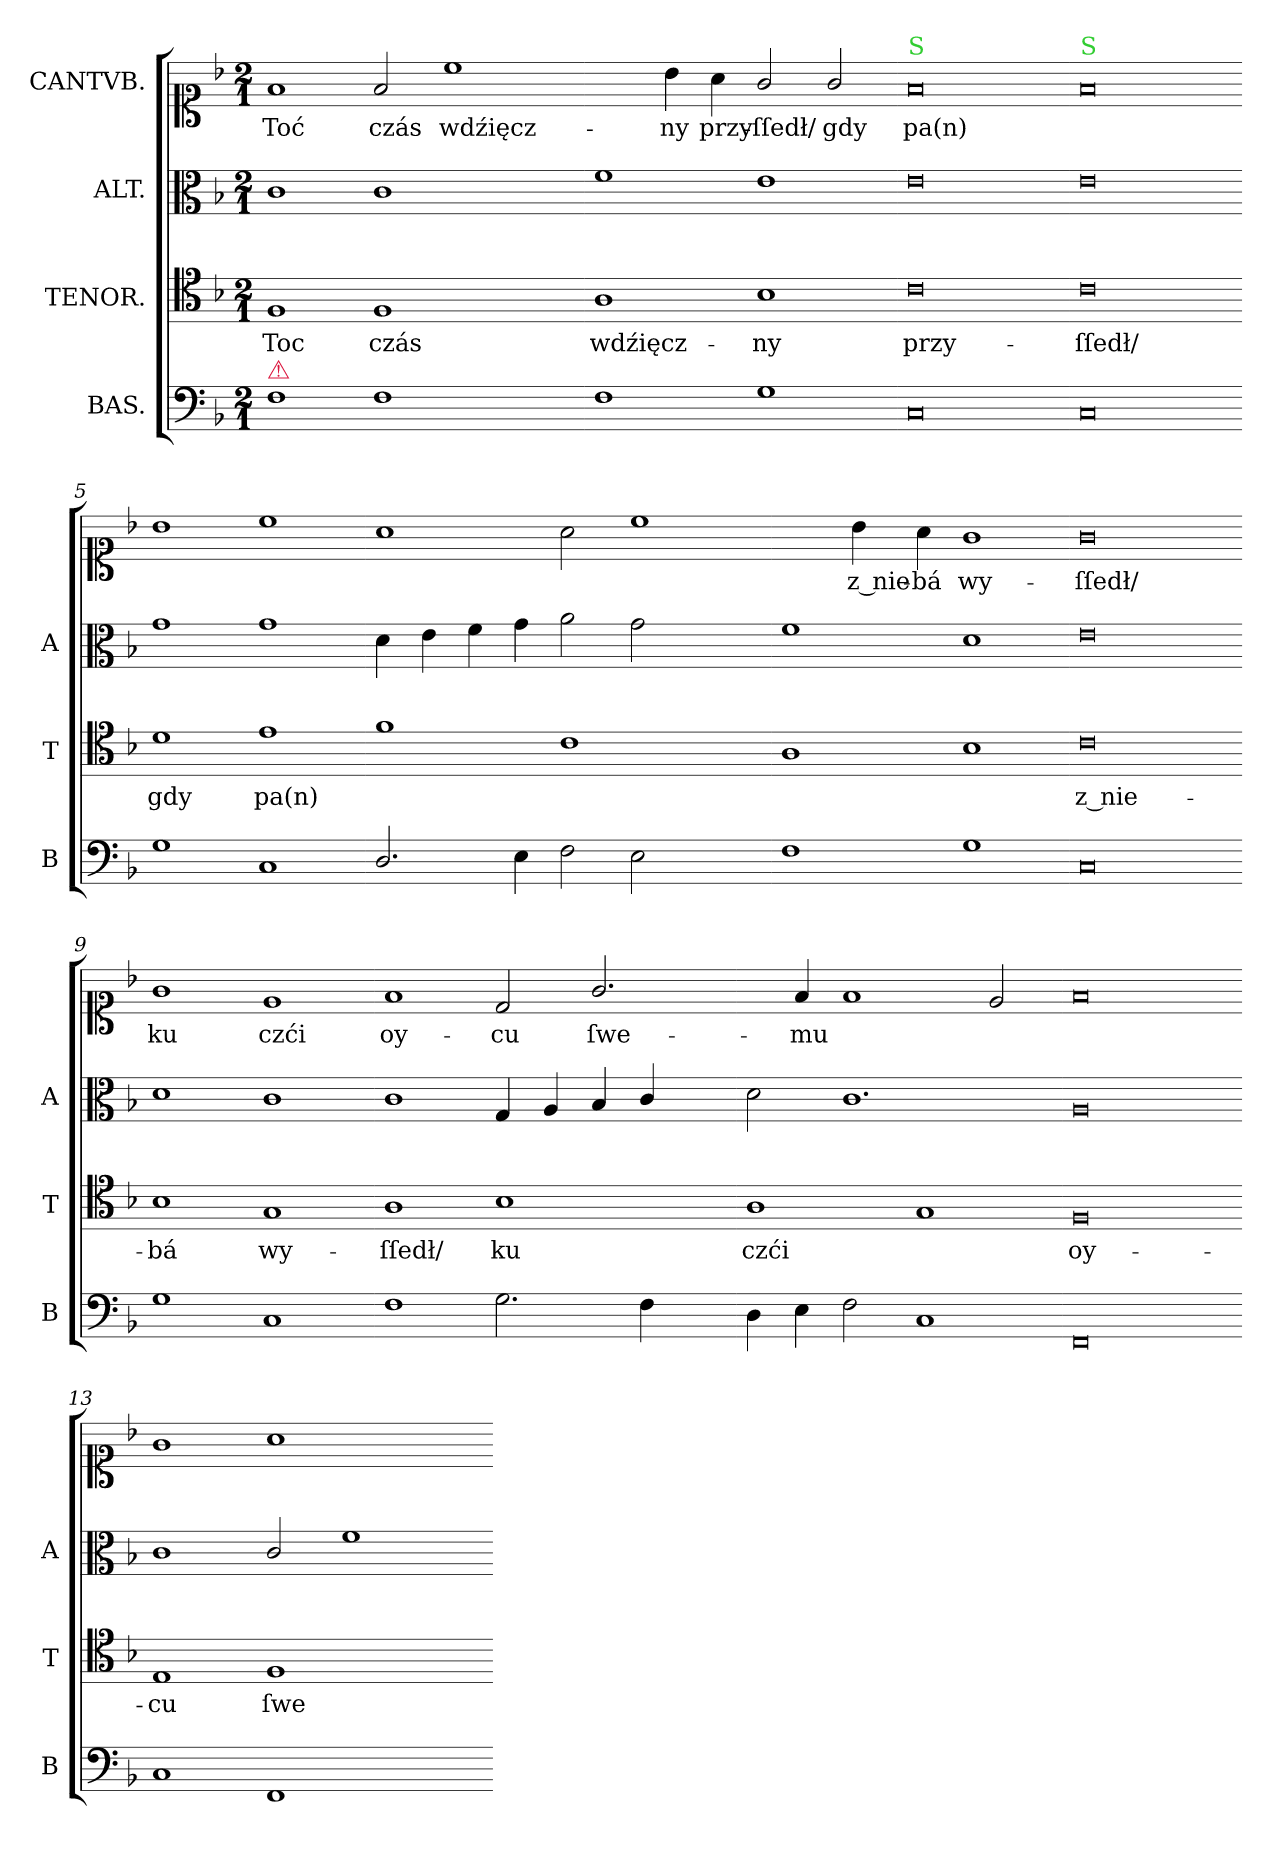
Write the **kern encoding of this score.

**kern	**kern	**text	**kern	**kern	**text
*part4	*part3	*part3	*part2	*part1	*part1
*staff4	*staff3	*staff3	*staff2	*staff1	*staff1
*I"BAS.	*I"TENOR.	*	*I"ALT.	*I"CANTVB.	*
*I'B	*I'T	*	*I'A	*	*
*clefF4	*clefC4	*	*clefC3	*clefC1	*
*k[b-]	*k[b-]	*	*k[b-]	*k[b-]	*
*M2/1	*M2/1	*	*M2/1	*M2/1	*
=1	=1	=1	=1	=1	=1
!LO:TX:a:color=crimson:t=⚠	!	!	!	!	!
1F	1F	Toc	1c	1f	Toć
1F	1F	czás	1c	2f/	czás
.	.	.	.	1cc\	wdźięcz-
2ryy	2ryy	.	2ryy	.	.
=2-	=2-	=2-	=2-	=2-	=2-
1F	1A	wdźięcz-	1f	2ryy	.
.	.	.	.	4b-\	-ny
.	.	.	.	4a\	przy-
1G	1B-	-ny	1e	2g/	-ſſedł/
.	.	.	.	2g/	gdy
=3-	=3-	=3-	=3-	=3-	=3-
!	!	!	!	!LO:TX:a:color=limegreen:t=S	!
0C	0c	przy-	0e	0f	pa(n)
=4-	=4-	=4-	=4-	=4-	=4-
!	!	!	!	!LO:TX:a:color=limegreen:t=S	!
0C	0c	-ſſedł/	0e	0f	.
=5-	=5-	=5-	=5-	=5-	=5-
1G	1d	gdy	1g	1b-	.
1C	1e	pa(n)	1g	1cc	.
=6-	=6-	=6-	=6-	=6-	=6-
2.D/	1f	.	4d\	1a	.
.	.	.	4e\	.	.
.	.	.	4f\	.	.
4E\	.	.	4g\	.	.
2F\	1c	.	2a\	2a\	.
2E\	.	.	2g\	1cc\	.
2ryy	2ryy	.	2ryy	.	.
=7-	=7-	=7-	=7-	=7-	=7-
1F	1A	.	1f	2ryy	.
.	.	.	.	4b-\	z nie-
.	.	.	.	4a\	-bá
1G	1B-	.	1d	1g	wy-
=8-	=8-	=8-	=8-	=8-	=8-
0C	0c	z nie-	0e	0g	-ſſedł/
=9-	=9-	=9-	=9-	=9-	=9-
1G	1B-	-bá	1d	1g	ku
1C	1G	wy-	1c	1e	czći
=10-	=10-	=10-	=10-	=10-	=10-
1F	1A	-ſſedł/	1c	1f	oy-
2.G\	1B-	ku	4G/	2d/	-cu
.	.	.	4A/	.	.
.	.	.	4B-/	2.g/	ſwe-
4F\	.	.	4c/	.	.
4ryy	4ryy	.	4ryy	.	.
=11-	=11-	=11-	=11-	=11-	=11-
4D\	1A	czći	2d\	4ryy	.
4E\	.	.	.	4f/	-mu
2F\	.	.	1.c	1f	.
1C	1G	.	.	.	.
.	.	.	.	2e/	.
=12-	=12-	=12-	=12-	=12-	=12-
0FF	0F	oy-	0A	0f	.
=13-	=13-	=13-	=13-	=13-	=13-
1C	1E	-cu	1c	1g	.
1FF	1F	ſwe-	2c/	1a	.
.	.	.	1f\	.	.
2ryy	2ryy	.	.	2ryy	.
=-	=-	=-	=-	=-	=-
*-	*-	*-	*-	*-	*-
